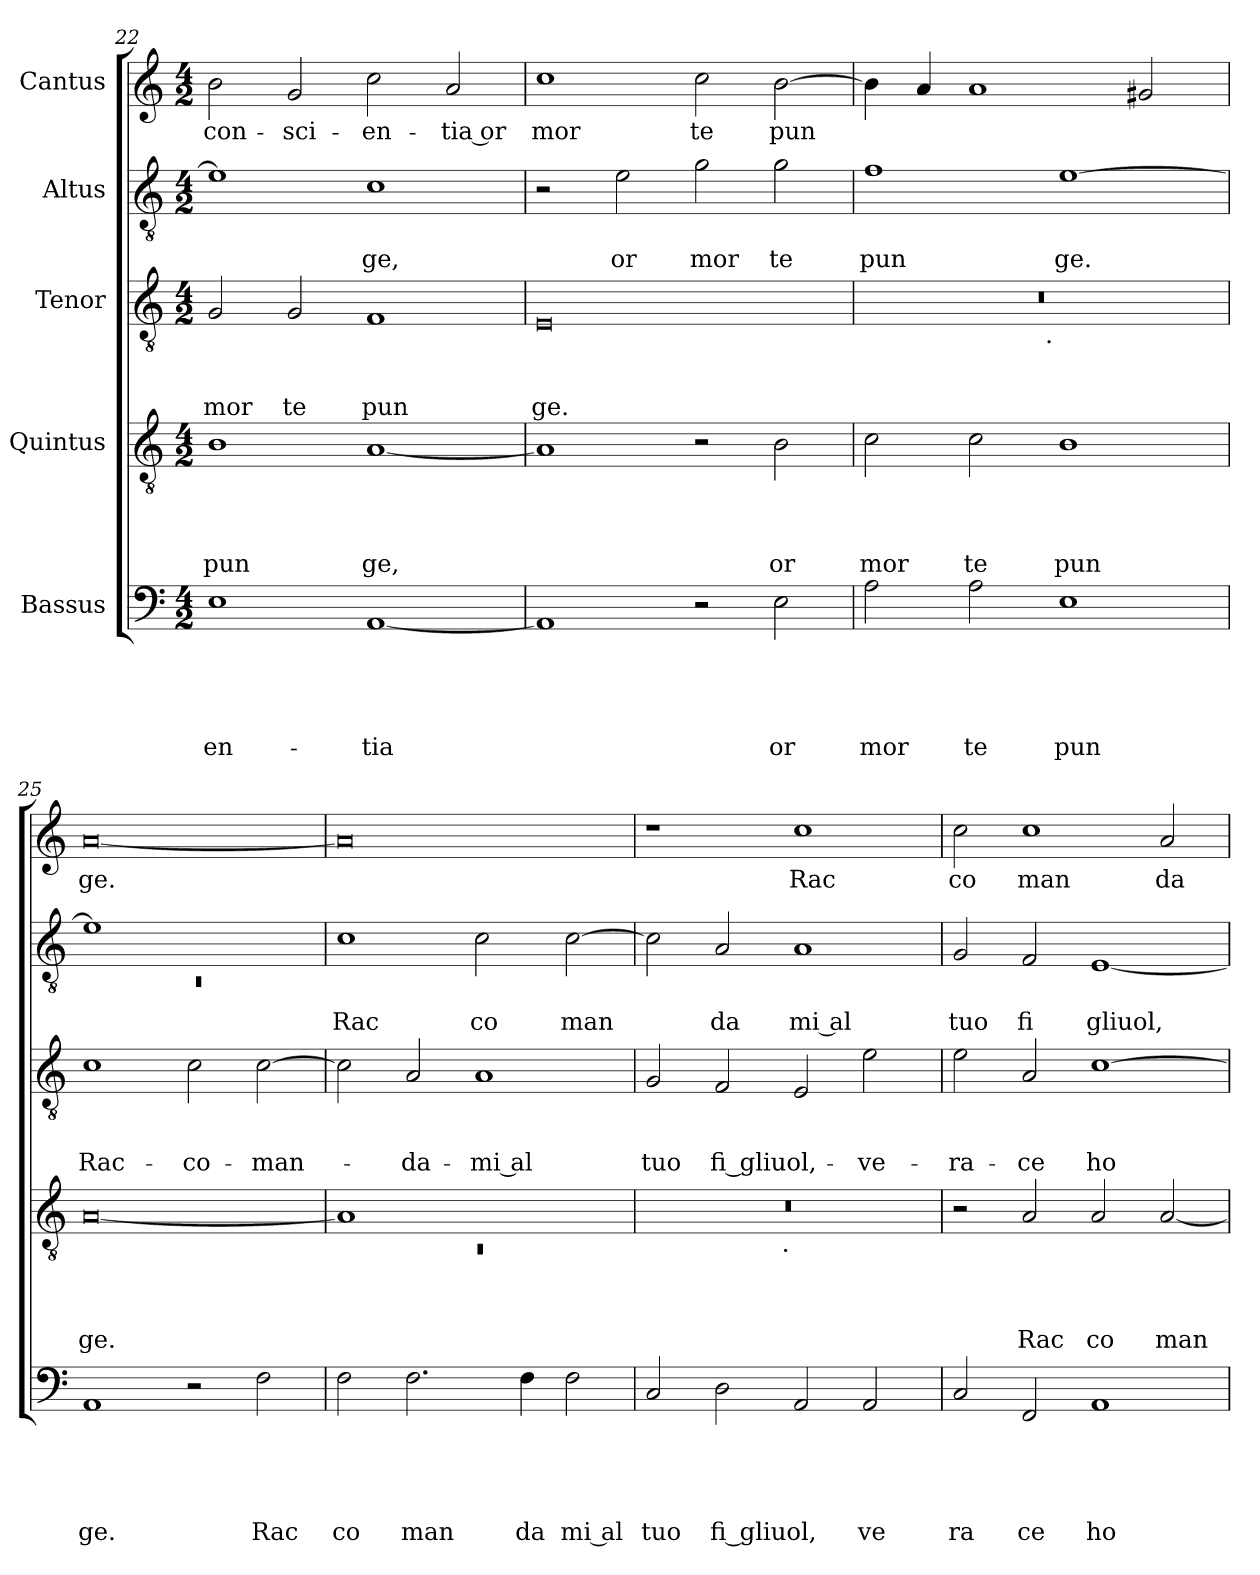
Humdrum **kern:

**kern	**text	**text	**text	**text	**text	**kern	**text	**text	**text	**text	**kern	**text	**text	**text	**kern	**text	**text	**kern	**text
*part5	*part5	*part5	*part5	*part5	*part5	*part4	*part4	*part4	*part4	*part4	*part3	*part3	*part3	*part3	*part2	*part2	*part2	*part1	*part1
*staff5	*staff5	*staff5	*staff5	*staff5	*staff5	*staff4	*staff4	*staff4	*staff4	*staff4	*staff3	*staff3	*staff3	*staff3	*staff2	*staff2	*staff2	*staff1	*staff1
*I"Bassus	*	*	*	*	*	*I"Quintus	*	*	*	*	*I"Tenor	*	*	*	*I"Altus	*	*	*I"Cantus	*
*clefF4	*	*	*	*	*	*clefGv2	*	*	*	*	*clefGv2	*	*	*	*clefGv2	*	*	*clefG2	*
*k[]	*	*	*	*	*	*k[]	*	*	*	*	*k[]	*	*	*	*k[]	*	*	*k[]	*
*C:	*	*	*	*	*	*C:	*	*	*	*	*C:	*	*	*	*C:	*	*	*C:	*
*M4/2	*	*	*	*	*	*M4/2	*	*	*	*	*M4/2	*	*	*	*M4/2	*	*	*M4/2	*
=22	=22	=22	=22	=22	=22	=22	=22	=22	=22	=22	=22	=22	=22	=22	=22	=22	=22	=22	=22
!	!	!	!	!	!LO:LY:b	!	!	!	!	!LO:LY:b	!	!	!	!LO:LY:b	!	!	!	!	!LO:LY:b
1E	.	.	.	.	-en-	1B	.	.	.	pun	2G/	.	.	mor	1e]	.	.	2b\	con-
!	!	!	!	!	!	!	!	!	!	!	!	!	!	!LO:LY:b	!	!	!	!	!LO:LY:b
.	.	.	.	.	.	.	.	.	.	.	2G/	.	.	te	.	.	.	2g/	-sci-
!	!	!	!	!	!LO:LY:b	!	!	!	!	!LO:LY:b	!	!	!	!LO:LY:b	!	!	!LO:LY:b	!	!LO:LY:b
[<1AA	.	.	.	.	-tia	[<1A	.	.	.	ge,	1F	.	.	pun	1c	.	ge,	2cc\	-en-
!	!	!	!	!	!	!	!	!	!	!	!	!	!	!	!	!	!	!	!LO:LY:b:rj
.	.	.	.	.	.	.	.	.	.	.	.	.	.	.	.	.	.	2a/	-tia or
!!LO:LB:g=z
=23	=23	=23	=23	=23	=23	=23	=23	=23	=23	=23	=23	=23	=23	=23	=23	=23	=23	=23	=23
!	!	!	!	!	!	!	!	!	!	!	!	!	!	!LO:LY:b	!	!	!	!	!LO:LY:b
1AA]	.	.	.	.	.	1A]	.	.	.	.	0E	.	.	ge.	2r	.	.	1cc	mor
!	!	!	!	!	!	!	!	!	!	!	!	!	!	!	!	!	!LO:LY:b	!	!
.	.	.	.	.	.	.	.	.	.	.	.	.	.	.	2e\	.	or	.	.
!	!	!	!	!	!	!	!	!	!	!	!	!	!	!	!	!	!LO:LY:b	!	!LO:LY:b
2r	.	.	.	.	.	2r	.	.	.	.	.	.	.	.	2g\	.	mor	2cc\	te
!	!	!	!	!	!LO:LY:b	!	!	!	!	!LO:LY:b	!	!	!	!	!	!	!LO:LY:b	!	!LO:LY:b
2E\	.	.	.	.	or	2B\	.	.	.	or	.	.	.	.	2g\	.	te	[>2b\	pun
=24	=24	=24	=24	=24	=24	=24	=24	=24	=24	=24	=24	=24	=24	=24	=24	=24	=24	=24	=24
!	!	!	!	!	!LO:LY:b	!	!	!	!	!LO:LY:b	!	!	!	!	!	!	!LO:LY:b	!	!
*	*	*	*	*	*	*	*	*	*	*	*^	*	*	*	*	*	*	*	*
2A\	.	.	.	.	mor	2c\	.	.	.	mor	0r	2ryy	.	.	.	1f	.	pun	4b\]	.
.	.	.	.	.	.	.	.	.	.	.	.	.	.	.	.	.	.	.	4a/	.
!	!	!	!	!	!LO:LY:b	!	!	!	!	!LO:LY:b	!	!	!	!	!	!	!	!	!	!
2A\	.	.	.	.	te	2c\	.	.	.	te	.	4...ryy	.	.	.	.	.	.	1a	.
!	!	!	!	!	!	!	!	!	!	!	!	!LO:TX:b:t=.	!	!	!	!	!	!	!	!
.	.	.	.	.	.	.	.	.	.	.	.	1ryy	.	.	.	.	.	.	.	.
!	!	!	!	!	!LO:LY:b	!	!	!	!	!LO:LY:b	!	!	!	!	!	!	!	!LO:LY:b	!	!
1E	.	.	.	.	pun	1B	.	.	.	pun	.	.	.	.	.	[>1e	.	ge.	.	.
.	.	.	.	.	.	.	.	.	.	.	.	.	.	.	.	.	.	.	2g#/	.
.	.	.	.	.	.	.	.	.	.	.	.	32ryy	.	.	.	.	.	.	.	.
=25	=25	=25	=25	=25	=25	=25	=25	=25	=25	=25	=25	=25	=25	=25	=25	=25	=25	=25	=25	=25
*	*	*	*	*	*	*	*	*	*	*	*	*	*	*	*	*^	*	*	*	*
!	!	!	!	!	!LO:LY:b	!	!	!	!	!LO:LY:b	!	!	!	!	!LO:LY:b	!	!LO:N:vis=1	!	!	!	!LO:LY:b
*	*	*	*	*	*	*	*	*	*	*	*v	*v	*	*	*	*	*	*	*	*	*
1AA	.	.	.	.	ge.	[<0A	.	.	.	ge.	1c	.	.	Rac-	1e]	0rC	.	.	[<0a	ge.
!	!	!	!	!	!	!	!	!	!	!	!	!	!	!LO:LY:b	!	!	!	!	!	!
2r	.	.	.	.	.	.	.	.	.	.	2c\	.	.	-co-	1ryy	.	.	.	.	.
!	!	!	!	!	!LO:LY:b	!	!	!	!	!	!	!	!	!LO:LY:b	!	!	!	!	!	!
2F\	.	.	.	.	Rac	.	.	.	.	.	[>2c\	.	.	-man-	.	.	.	.	.	.
*	*	*	*	*	*	*	*	*	*	*	*	*	*	*	*v	*v	*	*	*	*
=26	=26	=26	=26	=26	=26	=26	=26	=26	=26	=26	=26	=26	=26	=26	=26	=26	=26	=26	=26
*	*	*	*	*	*	*^	*	*	*	*	*	*	*	*	*	*	*	*	*
!	!	!	!	!	!LO:LY:b	!	!LO:N:vis=1	!	!	!	!	!	!	!	!	!	!	!LO:LY:b	!	!
2F\	.	.	.	.	co	1A]	0rC	.	.	.	.	2c\]	.	.	.	1c	.	Rac	0a]	.
!	!	!	!	!	!LO:LY:b	!	!	!	!	!	!	!	!	!	!LO:LY:b	!	!	!	!	!
2.F\	.	.	.	.	man	.	.	.	.	.	.	2A/	.	.	-da-	.	.	.	.	.
!	!	!	!	!	!	!	!	!	!	!	!	!	!	!	!LO:LY:b:rj	!	!	!LO:LY:b	!	!
.	.	.	.	.	.	1ryy	.	.	.	.	.	1A	.	.	-mi al	2c\	.	co	.	.
!	!	!	!	!	!LO:LY:b	!	!	!	!	!	!	!	!	!	!	!	!	!	!	!
4F\	.	.	.	.	da	.	.	.	.	.	.	.	.	.	.	.	.	.	.	.
!	!	!	!	!	!LO:LY:b:rj	!	!	!	!	!	!	!	!	!	!	!	!	!LO:LY:b	!	!
2F\	.	.	.	.	mi al	.	.	.	.	.	.	.	.	.	.	[>2c\	.	man	.	.
=27	=27	=27	=27	=27	=27	=27	=27	=27	=27	=27	=27	=27	=27	=27	=27	=27	=27	=27	=27	=27
!	!	!	!	!	!LO:LY:b	!	!	!	!	!	!	!	!	!	!LO:LY:b	!	!	!	!	!
2C/	.	.	.	.	tuo	0r	2ryy	.	.	.	.	2G/	.	.	tuo	2c\]	.	.	1r	.
!	!	!	!	!	!LO:LY:b	!	!	!	!	!	!	!	!	!	!LO:LY:b	!	!	!LO:LY:b	!	!
2D\	.	.	.	.	fi gliuol,	.	4...ryy	.	.	.	.	2F/	.	.	fi gliuol,-	2A/	.	da	.	.
!	!	!	!	!	!	!	!LO:TX:b:t=.	!	!	!	!	!	!	!	!	!	!	!	!	!
.	.	.	.	.	.	.	1ryy	.	.	.	.	.	.	.	.	.	.	.	.	.
!	!	!	!	!	!	!	!	!	!	!	!	!	!	!	!	!	!	!LO:LY:b:rj	!	!LO:LY:b
2AA/	.	.	.	.	.	.	.	.	.	.	.	2E/	.	.	.	1A	.	mi al	1cc	Rac
!	!	!	!	!	!LO:LY:b	!	!	!	!	!	!	!	!	!	!LO:LY:b	!	!	!	!	!
2AA/	.	.	.	.	ve	.	.	.	.	.	.	2e\	.	.	-ve-	.	.	.	.	.
.	.	.	.	.	.	.	32ryy	.	.	.	.	.	.	.	.	.	.	.	.	.
=28	=28	=28	=28	=28	=28	=28	=28	=28	=28	=28	=28	=28	=28	=28	=28	=28	=28	=28	=28	=28
!	!	!	!	!	!LO:LY:b	!	!	!	!	!	!	!	!	!	!LO:LY:b	!	!	!LO:LY:b	!	!LO:LY:b
*	*	*	*	*	*	*v	*v	*	*	*	*	*	*	*	*	*	*	*	*	*
2C/	.	.	.	.	ra	2r	.	.	.	.	2e\	.	.	-ra-	2G/	.	tuo	2cc\	co
!	!	!	!	!	!LO:LY:b	!	!	!	!	!LO:LY:b	!	!	!	!LO:LY:b	!	!	!LO:LY:b	!	!LO:LY:b
2FF/	.	.	.	.	ce	2A/	.	.	.	Rac	2A/	.	.	-ce	2F/	.	fi	1cc	man
!	!	!	!	!	!LO:LY:b	!	!	!	!	!LO:LY:b	!	!	!	!LO:LY:b	!	!	!LO:LY:b	!	!
1AA	.	.	.	.	ho	2A/	.	.	.	co	[>1c	.	.	ho-	[<1E	.	gliuol,	.	.
!	!	!	!	!	!	!	!	!	!	!LO:LY:b	!	!	!	!	!	!	!	!	!LO:LY:b
.	.	.	.	.	.	[<2A/	.	.	.	man	.	.	.	.	.	.	.	2a/	da
=	=	=	=	=	=	=	=	=	=	=	=	=	=	=	=	=	=	=	=
*-	*-	*-	*-	*-	*-	*-	*-	*-	*-	*-	*-	*-	*-	*-	*-	*-	*-	*-	*-
